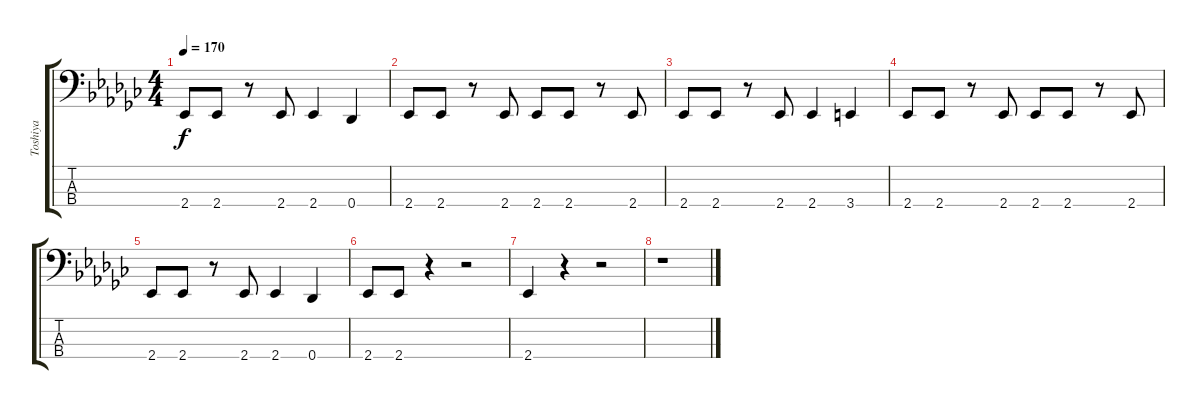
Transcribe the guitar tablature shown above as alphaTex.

\track ("Toshiya" "Toshiya") {instrument electricbasspick}
\staff {score tabs}
\tuning (Gb2 Db2 Ab1 Db1) {hide}
\ts (4 4)
\tempo 170
\clef f4
\ks ebminor
2.4.8{dy f} 2.4.8 r.8 2.4.8 2.4.4 0.4.4 |
2.4.8 2.4.8 r.8 2.4.8 2.4.8 2.4.8 r.8 2.4.8 |
2.4.8 2.4.8 r.8 2.4.8 2.4.4 3.4.4 |
2.4.8 2.4.8 r.8 2.4.8 2.4.8 2.4.8 r.8 2.4.8 |
2.4.8 2.4.8 r.8 2.4.8 2.4.4 0.4.4 |
2.4.8 2.4.8 r.4 r.2 |
2.4.4 r.4 r.2 |
r.1
